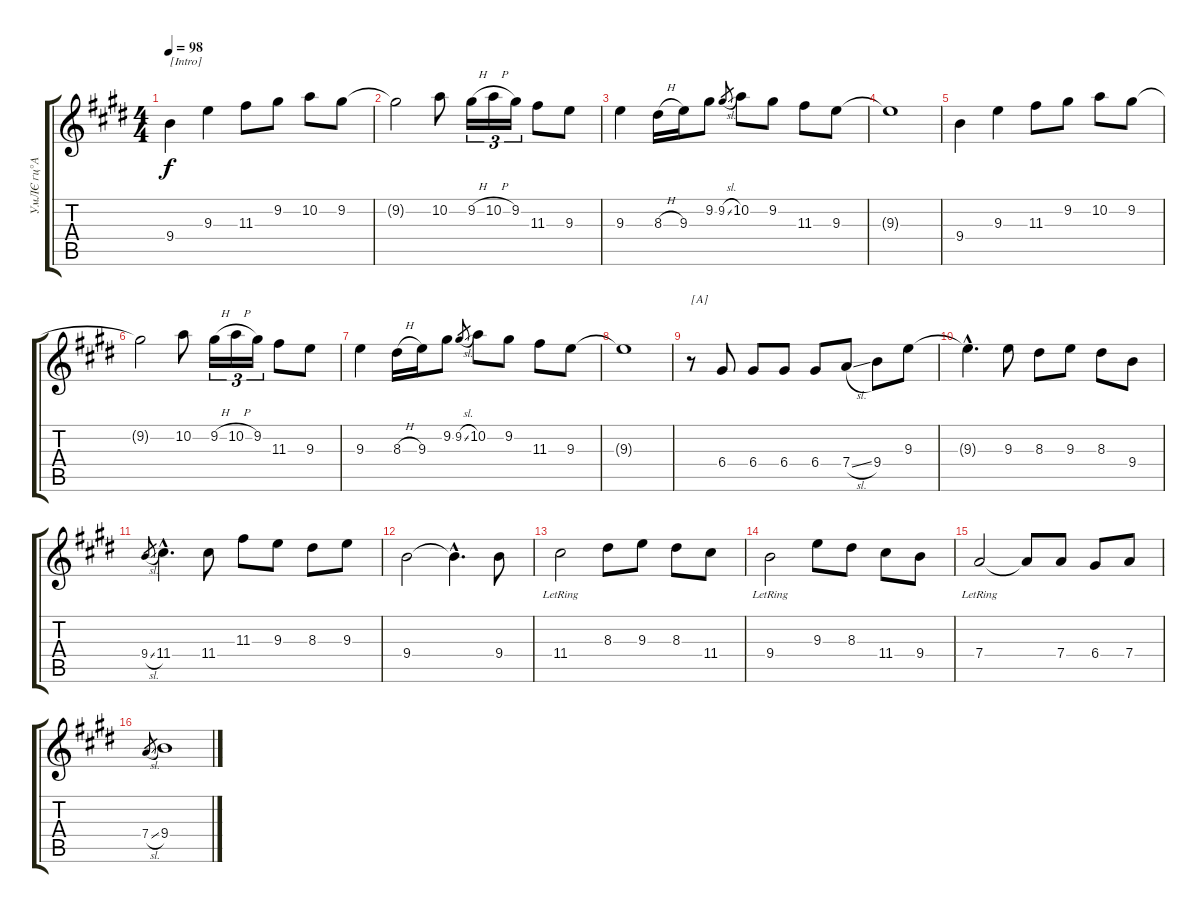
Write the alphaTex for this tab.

\track ("УмЛЄ ґц°­АМ(GT-1)" "УмЛЄ ґц°­А") {instrument acousticguitarsteel}
\staff {score tabs}
\tuning (E4 B3 G3 D3 A2 E2) {hide}
\ts (4 4)
\tempo 98
\clef g2
\ks e
9.4.4{txt "[Intro]" dy f instrument acousticguitarsteel} 9.3.4 11.3.8 9.2.8 10.2.8 9.2.8 |
9.2{t}.2 10.2.8 9.2{h}.16{tu (3 2)} 10.2{h}.16{tu (3 2)} 9.2.16{tu (3 2)} 11.3.8 9.3.8 |
9.3.4 8.3{h}.16 9.3.16 9.2.8 9.2{sl}.8{gr} 10.2.8 9.2.8 11.3.8 9.3.8 |
9.3{t}.1 |
9.4.4 9.3.4 11.3.8 9.2.8 10.2.8 9.2.8 |
9.2{t}.2 10.2.8 9.2{h}.16{tu (3 2)} 10.2{h}.16{tu (3 2)} 9.2.16{tu (3 2)} 11.3.8 9.3.8 |
9.3.4 8.3{h}.16 9.3.16 9.2.8 9.2{sl}.8{gr} 10.2.8 9.2.8 11.3.8 9.3.8 |
9.3{t}.1 |
r.8{txt "[A]"} 6.4.8 6.4.8 6.4.8 6.4.8 7.4{sl}.8 9.4.8 9.3.8 |
9.3{hac t}.4{d} 9.3.8 8.3.8 9.3.8 8.3.8 9.4.8 |
9.4{sl}.8{gr} 11.4{hac}.4{d} 11.4.8 11.3.8 9.3.8 8.3.8 9.3.8 |
9.4.2 9.4{hac t}.4{d} 9.4.8 |
11.4{lr}.2 8.3.8 9.3.8 8.3.8 11.4.8 |
9.4{lr}.2 9.3.8 8.3.8 11.4.8 9.4.8 |
7.4{lr}.2 7.4{t}.8 7.4.8 6.4.8 7.4.8 |
7.4{sl}.8{gr} 9.4.1
